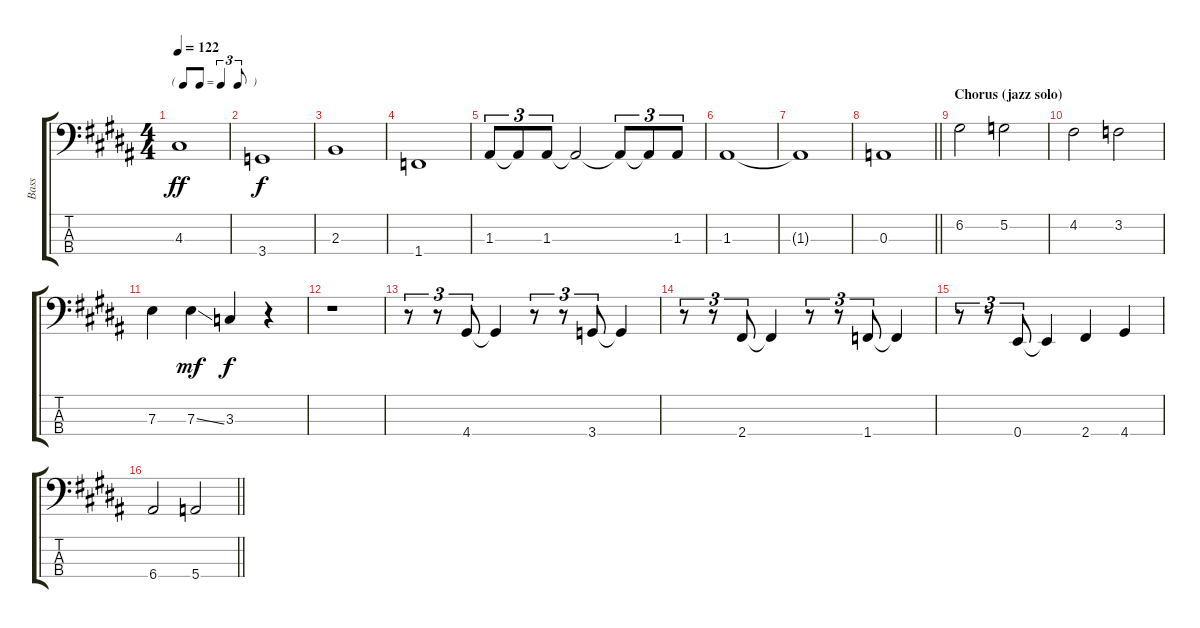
\track ("Bass" "Bass") {instrument fretlessbass}
\staff {score tabs}
\tuning (G2 D2 A1 E1) {hide}
\ts (4 4)
\tf triplet8th
\tempo 122
\clef f4
\ks g#minor
4.3.1{dy ff} |
3.4.1{dy f} |
2.3.1 |
1.4.1 |
1.3.8{tu (3 2)} 1.3{t}.8{tu (3 2)} 1.3.8{tu (3 2)} 1.3{t}.2 1.3{t}.8{tu (3 2)} 1.3{t}.8{tu (3 2)} 1.3.8{tu (3 2)} |
1.3.1 |
1.3{t}.1 |
\barLineRight lightlight
0.3.1 |
\section ("" "Chorus (jazz solo)")
6.2.2 5.2.2 |
4.2.2 3.2.2 |
7.3.4 7.3{ss}.4{dy mf} 3.3.4{dy f} r.4 |
r.1 |
r.8{tu (3 2)} r.8{tu (3 2)} 4.4.8{tu (3 2)} 4.4{t}.4 r.8{tu (3 2)} r.8{tu (3 2)} 3.4.8{tu (3 2)} 3.4{t}.4 |
r.8{tu (3 2)} r.8{tu (3 2)} 2.4.8{tu (3 2)} 2.4{t}.4 r.8{tu (3 2)} r.8{tu (3 2)} 1.4.8{tu (3 2)} 1.4{t}.4 |
r.8{tu (3 2)} r.8{tu (3 2)} 0.4.8{tu (3 2)} 0.4{t}.4 2.4.4 4.4.4 |
\barLineRight lightlight
6.4.2 5.4.2
